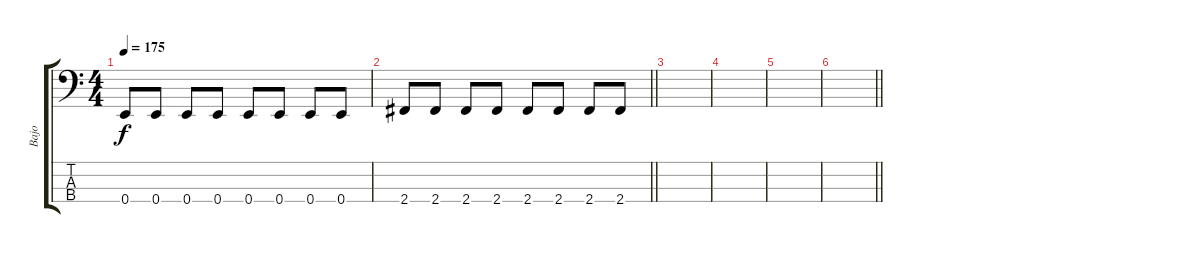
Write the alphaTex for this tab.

\track ("Bajo" "Bajo") {instrument electricbassfinger}
\staff {score tabs}
\tuning (G2 D2 A1 E1) {hide}
\ts (4 4)
\tempo 175
\clef f4
\ks c
0.4.8{dy f} 0.4.8 0.4.8 0.4.8 0.4.8 0.4.8 0.4.8 0.4.8 |
\barLineRight lightlight
2.4.8 2.4.8 2.4.8 2.4.8 2.4.8 2.4.8 2.4.8 2.4.8 |
|
|
|
\barLineRight lightlight
